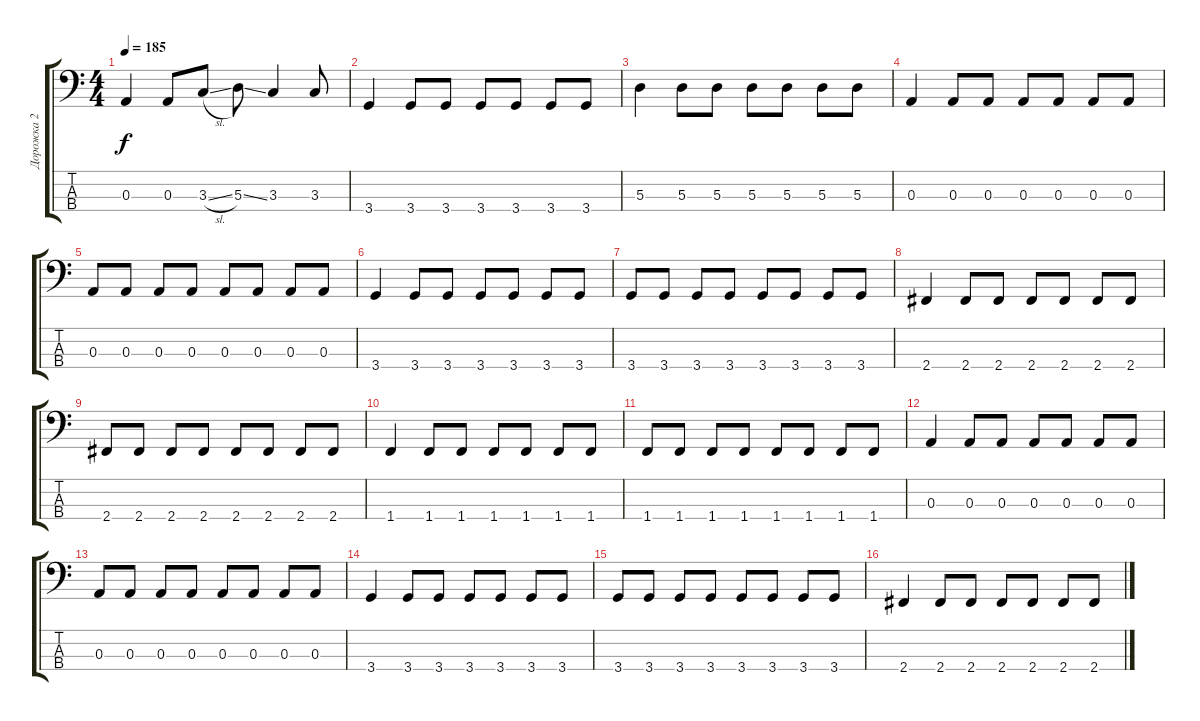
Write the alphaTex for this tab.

\track ("Дорожка 2" "Дорожка 2") {instrument electricbasspick}
\staff {score tabs}
\tuning (G2 D2 A1 E1) {hide}
\ts (4 4)
\tempo 185
\clef f4
\ks c
0.3.4{dy f} 0.3.8 3.3{sl}.8 5.3{ss}.8 3.3.4 3.3.8 |
3.4.4 3.4.8 3.4.8 3.4.8 3.4.8 3.4.8 3.4.8 |
5.3.4 5.3.8 5.3.8 5.3.8 5.3.8 5.3.8 5.3.8 |
0.3.4 0.3.8 0.3.8 0.3.8 0.3.8 0.3.8 0.3.8 |
0.3.8 0.3.8 0.3.8 0.3.8 0.3.8 0.3.8 0.3.8 0.3.8 |
3.4.4 3.4.8 3.4.8 3.4.8 3.4.8 3.4.8 3.4.8 |
3.4.8 3.4.8 3.4.8 3.4.8 3.4.8 3.4.8 3.4.8 3.4.8 |
2.4.4 2.4.8 2.4.8 2.4.8 2.4.8 2.4.8 2.4.8 |
2.4.8 2.4.8 2.4.8 2.4.8 2.4.8 2.4.8 2.4.8 2.4.8 |
1.4.4 1.4.8 1.4.8 1.4.8 1.4.8 1.4.8 1.4.8 |
1.4.8 1.4.8 1.4.8 1.4.8 1.4.8 1.4.8 1.4.8 1.4.8 |
0.3.4 0.3.8 0.3.8 0.3.8 0.3.8 0.3.8 0.3.8 |
0.3.8 0.3.8 0.3.8 0.3.8 0.3.8 0.3.8 0.3.8 0.3.8 |
3.4.4 3.4.8 3.4.8 3.4.8 3.4.8 3.4.8 3.4.8 |
3.4.8 3.4.8 3.4.8 3.4.8 3.4.8 3.4.8 3.4.8 3.4.8 |
2.4.4 2.4.8 2.4.8 2.4.8 2.4.8 2.4.8 2.4.8
